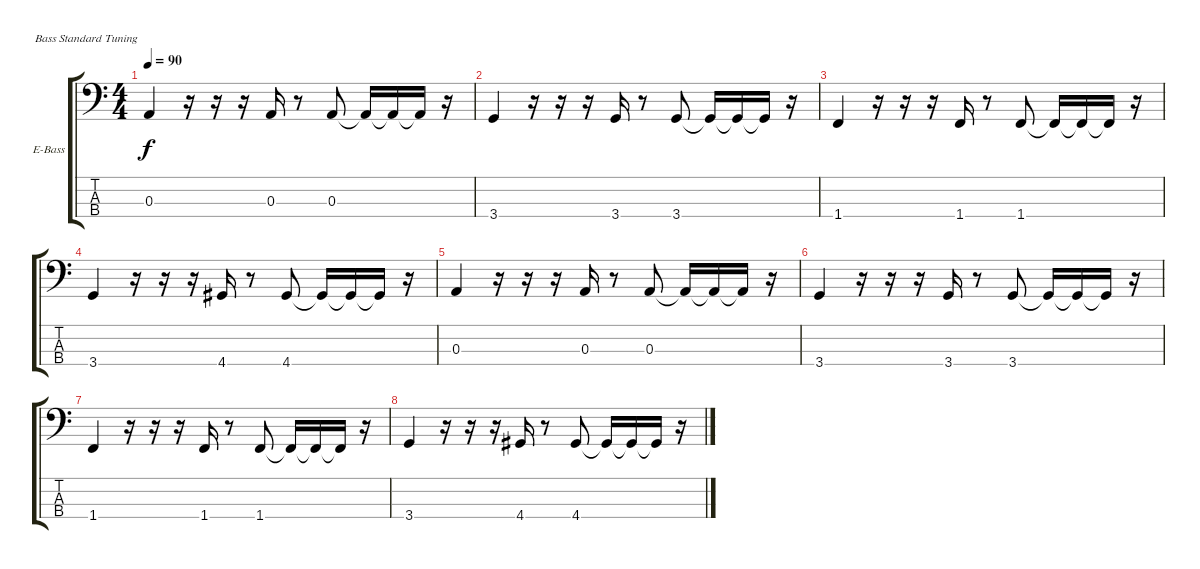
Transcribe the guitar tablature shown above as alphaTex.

\defaultSystemsLayout 4
\bracketExtendMode groupsimilarinstruments
\firstSystemTrackNameOrientation horizontal
\otherSystemsTrackNameOrientation horizontal
\track ("Александр Кислинский(Кислый)" "E-Bass") {instrument electricbassfinger}
\staff {score tabs}
\tuning (G2 D2 A1 E1)
\ts (4 4)
\tempo 90
\clef f4
\scale
0.333333
\ks c
0.3.4{dy f} r.16 r.16 r.16 0.3.16 r.8 0.3.8 0.3{t}.16 0.3{t}.16 0.3{t}.16 r.16 |
\scale
0.333333 3.4.4 r.16 r.16 r.16 3.4.16 r.8 3.4.8 3.4{t}.16 3.4{t}.16 3.4{t}.16 r.16 |
\scale
0.333333 1.4.4 r.16 r.16 r.16 1.4.16 r.8 1.4.8 1.4{t}.16 1.4{t}.16 1.4{t}.16 r.16 |
\scale
0.333333 3.4.4 r.16 r.16 r.16 4.4.16 r.8 4.4.8 4.4{t}.16 4.4{t}.16 4.4{t}.16 r.16 |
\scale
0.333333 0.3.4 r.16 r.16 r.16 0.3.16 r.8 0.3.8 0.3{t}.16 0.3{t}.16 0.3{t}.16 r.16 |
3.4.4 r.16 r.16 r.16 3.4.16 r.8 3.4.8 3.4{t}.16 3.4{t}.16 3.4{t}.16 r.16 |
1.4.4 r.16 r.16 r.16 1.4.16 r.8 1.4.8 1.4{t}.16 1.4{t}.16 1.4{t}.16 r.16 |
3.4.4 r.16 r.16 r.16 4.4.16 r.8 4.4.8 4.4{t}.16 4.4{t}.16 4.4{t}.16 r.16
